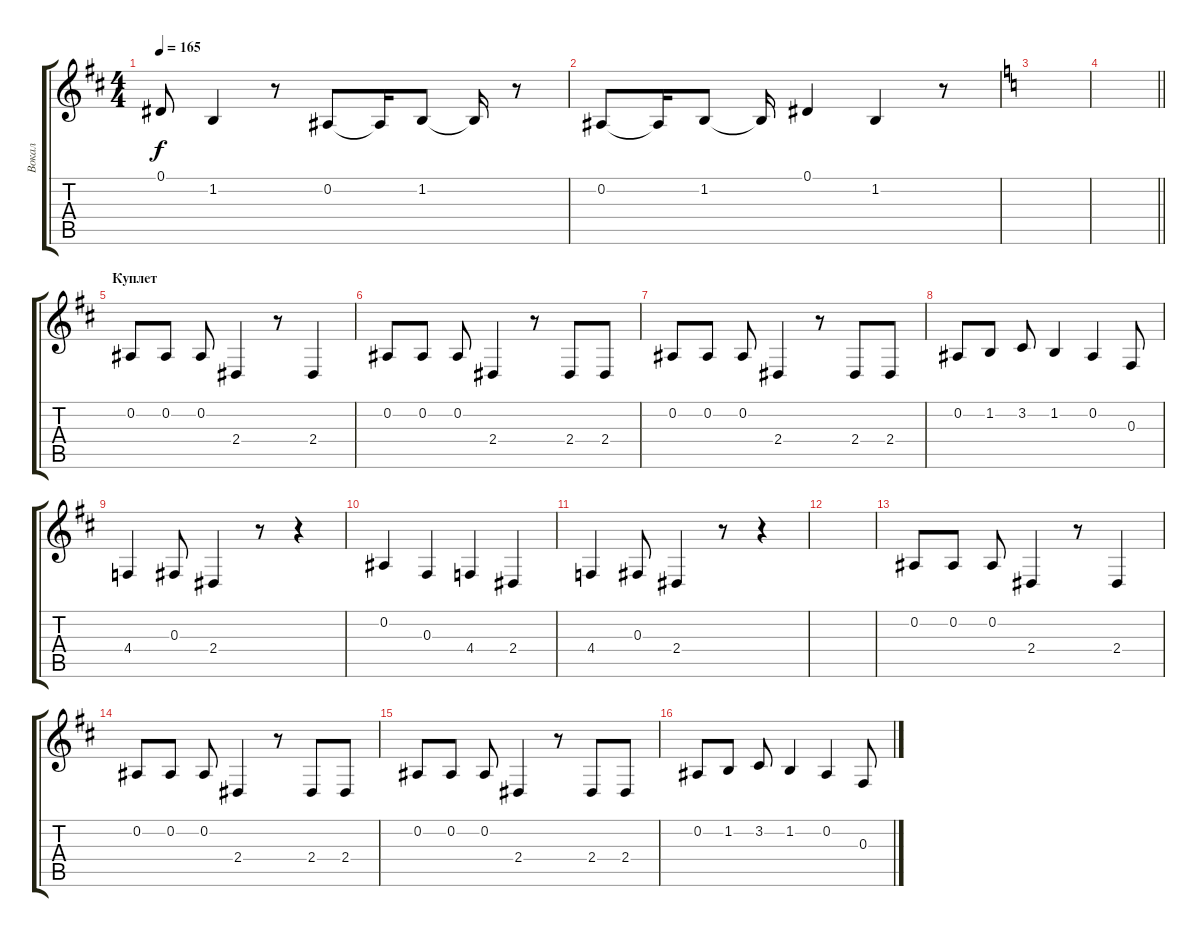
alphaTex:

\track ("Вокал" "Вокал") {instrument lead8bassandlead}
\staff {score tabs}
\tuning (Eb4 Bb3 Gb3 Db3 Ab2 Eb2) {hide}
\ts (4 4)
\tempo 165
\clef g2
\ks bminor
0.1{t}.8{dy f} 1.2.4 r.8 0.2.8 0.2{t}.16 1.2.8 1.2{t}.16 r.8 |
0.2.8 0.2{t}.16 1.2.8 1.2{t}.16 0.1.4 1.2.4 r.8 |
\ks c
|
\barLineRight lightlight
|
\section ("" "Куплет")
\ks bminor
0.2.8 0.2.8 0.2.8 2.4.4 r.8 2.4.4 |
0.2.8 0.2.8 0.2.8 2.4.4 r.8 2.4.8 2.4.8 |
0.2.8 0.2.8 0.2.8 2.4.4 r.8 2.4.8 2.4.8 |
0.2.8 1.2.8 3.2.8 1.2.4 0.2.4 0.3.8 |
4.4.4 0.3.8 2.4.4 r.8 r.4 |
0.2.4 0.3.4 4.4.4 2.4.4 |
4.4.4 0.3.8 2.4.4 r.8 r.4 |
|
0.2.8 0.2.8 0.2.8 2.4.4 r.8 2.4.4 |
0.2.8 0.2.8 0.2.8 2.4.4 r.8 2.4.8 2.4.8 |
0.2.8 0.2.8 0.2.8 2.4.4 r.8 2.4.8 2.4.8 |
0.2.8 1.2.8 3.2.8 1.2.4 0.2.4 0.3.8
